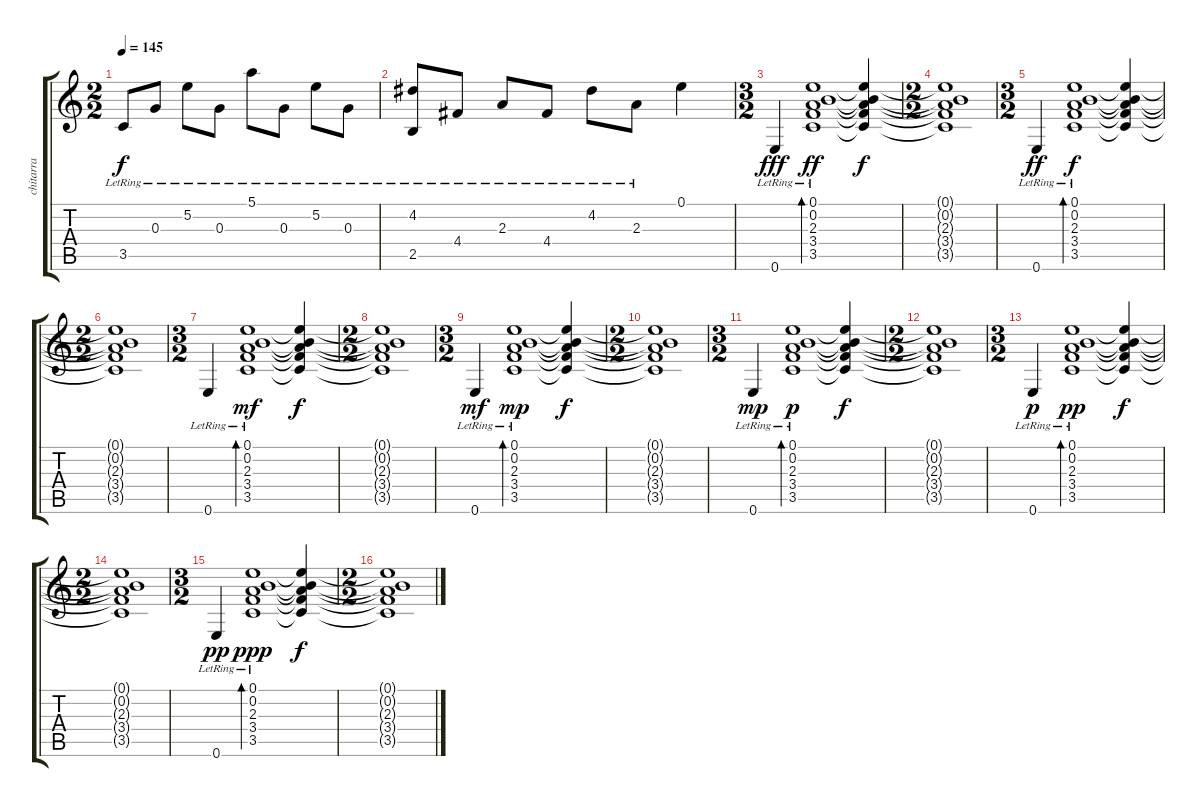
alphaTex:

\track ("chitarra" "chitarra") {instrument acousticguitarnylon}
\staff {score tabs}
\tuning (E4 B3 G3 D3 A2 E2) {hide}
\ts (2 2)
\tempo 145
\clef g2
\ks c
3.5{lr}.8{dy f} 0.3{lr}.8 5.2{lr}.8 0.3{lr}.8 5.1{lr}.8 0.3{lr}.8 5.2{lr}.8 0.3{lr}.8 |
(4.2{lr} 2.5{lr}).8 4.4{lr}.8 2.3{lr}.8 4.4{lr}.8 4.2{lr}.8 2.3{lr}.8 0.1.4 |
\ts (3 2)
0.6{lr}.4{dy fff} (0.1 0.2 2.3 3.4 3.5{lr}).1{bd 60 dy ff} (0.1{t} 0.2{t} 2.3{t} 3.4{t} 3.5{t}).4{dy f} |
\ts (2 2)
(0.1{t} 0.2{t} 2.3{t} 3.4{t} 3.5{t}).1 |
\ts (3 2)
0.6{lr}.4{dy ff} (0.1 0.2 2.3 3.4 3.5{lr}).1{bd 60 dy f} (0.1{t} 0.2{t} 2.3{t} 3.4{t} 3.5{t}).4 |
\ts (2 2)
(0.1{t} 0.2{t} 2.3{t} 3.4{t} 3.5{t}).1 |
\ts (3 2)
0.6{lr}.4 (0.1 0.2 2.3 3.4 3.5{lr}).1{bd 60 dy mf} (0.1{t} 0.2{t} 2.3{t} 3.4{t} 3.5{t}).4{dy f} |
\ts (2 2)
(0.1{t} 0.2{t} 2.3{t} 3.4{t} 3.5{t}).1 |
\ts (3 2)
0.6{lr}.4{dy mf} (0.1 0.2 2.3 3.4 3.5{lr}).1{bd 60 dy mp} (0.1{t} 0.2{t} 2.3{t} 3.4{t} 3.5{t}).4{dy f} |
\ts (2 2)
(0.1{t} 0.2{t} 2.3{t} 3.4{t} 3.5{t}).1 |
\ts (3 2)
0.6{lr}.4{dy mp} (0.1 0.2 2.3 3.4 3.5{lr}).1{bd 60 dy p} (0.1{t} 0.2{t} 2.3{t} 3.4{t} 3.5{t}).4{dy f} |
\ts (2 2)
(0.1{t} 0.2{t} 2.3{t} 3.4{t} 3.5{t}).1 |
\ts (3 2)
0.6{lr}.4{dy p} (0.1 0.2 2.3 3.4 3.5{lr}).1{bd 60 dy pp} (0.1{t} 0.2{t} 2.3{t} 3.4{t} 3.5{t}).4{dy f} |
\ts (2 2)
(0.1{t} 0.2{t} 2.3{t} 3.4{t} 3.5{t}).1 |
\ts (3 2)
0.6{lr}.4{dy pp} (0.1 0.2 2.3 3.4 3.5{lr}).1{bd 60 dy ppp} (0.1{t} 0.2{t} 2.3{t} 3.4{t} 3.5{t}).4{dy f} |
\ts (2 2)
(0.1{t} 0.2{t} 2.3{t} 3.4{t} 3.5{t}).1
